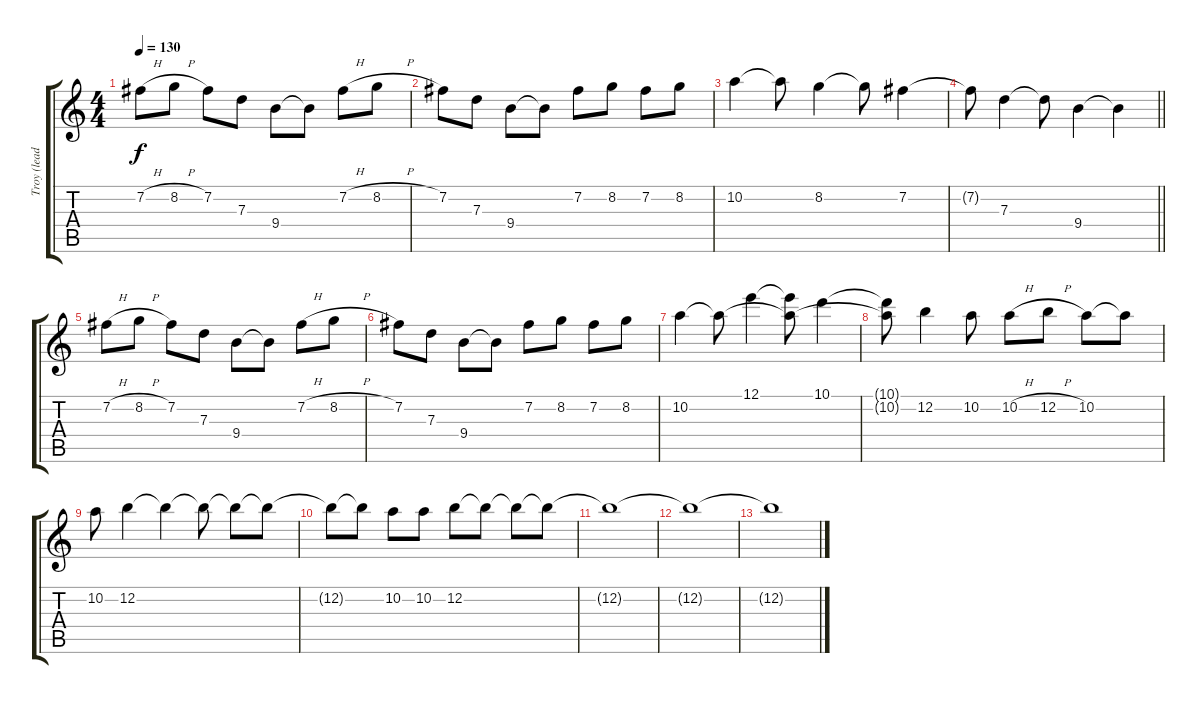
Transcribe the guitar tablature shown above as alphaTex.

\track ("Troy (lead guitar)" "Troy (lead") {instrument distortionguitar}
\staff {score tabs}
\tuning (E4 B3 G3 D3 A2 E2) {hide}
\ts (4 4)
\tempo 130
\clef g2
\ks c
7.2{h}.8{dy f} 8.2{h}.8 7.2.8 7.3.8 9.4.8 9.4{t}.8 7.2{h}.8 8.2{h}.8 |
7.2.8 7.3.8 9.4.8 9.4{t}.8 7.2.8 8.2.8 7.2.8 8.2.8 |
10.2.4 10.2{t}.8 8.2.4 8.2{t}.8 7.2.4 |
\barLineRight lightlight
7.2{t}.8 7.3.4 7.3{t}.8 9.4.4 9.4{t}.4 |
7.2{h}.8 8.2{h}.8 7.2.8 7.3.8 9.4.8 9.4{t}.8 7.2{h}.8 8.2{h}.8 |
7.2.8 7.3.8 9.4.8 9.4{t}.8 7.2.8 8.2.8 7.2.8 8.2.8 |
10.2.4 10.2{t}.8 12.1.4 (12.1{t} 10.2{t}).8 10.1.4 |
(10.1{t} 10.2{t}).8 12.2.4 10.2.8 10.2{h}.8 12.2{h}.8 10.2.8 10.2{t}.8 |
10.2.8 12.2.4 12.2{t}.4 12.2{t}.8 12.2{t}.8 12.2{t}.8 |
12.2{t}.8 12.2{t}.8 10.2.8 10.2.8 12.2.8 12.2{t}.8 12.2{t}.8 12.2{t}.8 |
12.2{t}.1 |
12.2{t}.1 |
12.2{t}.1
